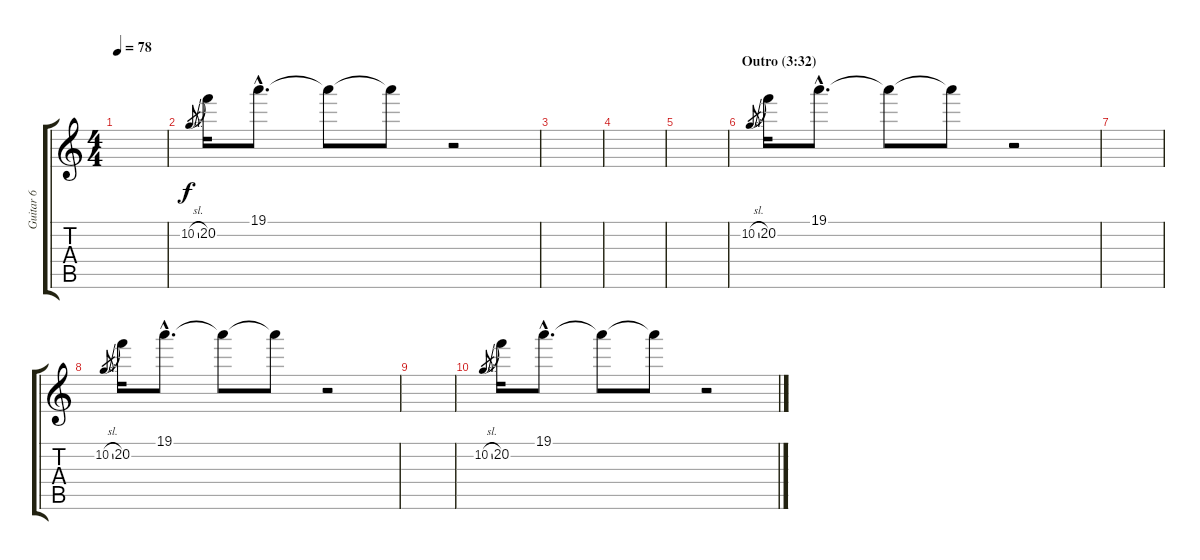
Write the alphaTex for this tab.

\track ("Guitar 6" "Guitar 6") {instrument distortionguitar}
\staff {score tabs}
\tuning (D4 A3 F3 C3 G2 D2) {hide}
\ts (4 4)
\tempo 78
\clef g2
\ks c
|
10.2{sl}.8{gr} 20.2.16 19.1{hac}.8{d} 19.1{t}.8 19.1{t}.8 r.2 |
|
|
|
\section ("" "Outro (3:32)")
10.2{sl}.8{gr} 20.2.16 19.1{hac}.8{d} 19.1{t}.8 19.1{t}.8 r.2 |
|
10.2{sl}.8{gr} 20.2.16 19.1{hac}.8{d} 19.1{t}.8 19.1{t}.8 r.2 |
|
10.2{sl}.8{gr} 20.2.16 19.1{hac}.8{d} 19.1{t}.8 19.1{t}.8 r.2
